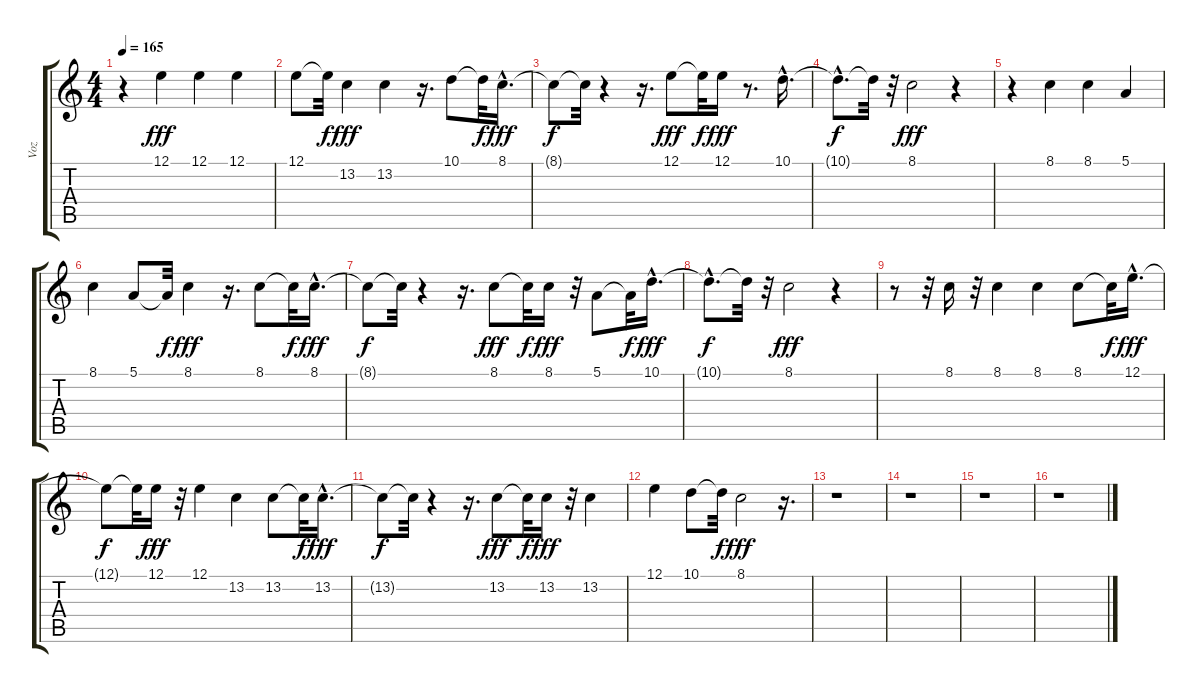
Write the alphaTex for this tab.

\track ("Voz" "Voz") {instrument flute}
\staff {score tabs}
\tuning (E4 B3 G3 D3 A2 E2) {hide}
\ts (4 4)
\tempo 165
\clef g2
\ks c
r.4{dy f} 12.1.4{dy fff} 12.1.4 12.1.4 |
12.1.8 12.1{t}.32{dy f} 13.2.4{dy fff} 13.2.4 r.16{d} 10.1.8 10.1{t}.32{dy f} 8.1{hac}.16{d dy fff} |
8.1{t}.8{dy f} 8.1{t}.32 r.4 r.16{d} 12.1.8{dy fff} 12.1{t}.32{dy f} 12.1.16{dy fff} r.8{d} 10.1{hac}.16{d} |
10.1{hac t}.8{d dy f} 10.1{t}.32 r.32 8.1.2{dy fff} r.4 |
r.4 8.1.4 8.1.4 5.1.4 |
8.1.4 5.1.8 5.1{t}.32{dy f} 8.1.4{dy fff} r.16{d} 8.1.8 8.1{t}.32{dy f} 8.1{hac}.16{d dy fff} |
8.1{t}.8{dy f} 8.1{t}.32 r.4 r.16{d} 8.1.8{dy fff} 8.1{t}.32{dy f} 8.1.16{dy fff} r.32 5.1.8 5.1{t}.32{dy f} 10.1{hac}.16{d dy fff} |
10.1{hac t}.8{d dy f} 10.1{t}.32 r.32 8.1.2{dy fff} r.4 |
r.8 r.32 8.1.16 r.32 8.1.4 8.1.4 8.1.8 8.1{t}.32{dy f} 12.1{hac}.16{d dy fff} |
12.1{t}.8{dy f} 12.1{t}.32 12.1.16{dy fff} r.32 12.1.4 13.2.4 13.2.8 13.2{t}.32{dy f} 13.2{hac}.16{d dy fff} |
13.2{t}.8{dy f} 13.2{t}.32 r.4 r.16{d} 13.2.8{dy fff} 13.2{t}.32{dy f} 13.2.16{dy fff} r.32 13.2.4 |
12.1.4 10.1.8 10.1{t}.32{dy f} 8.1.2{dy fff} r.16{d} |
r.1 |
r.1 |
r.1 |
r.1
